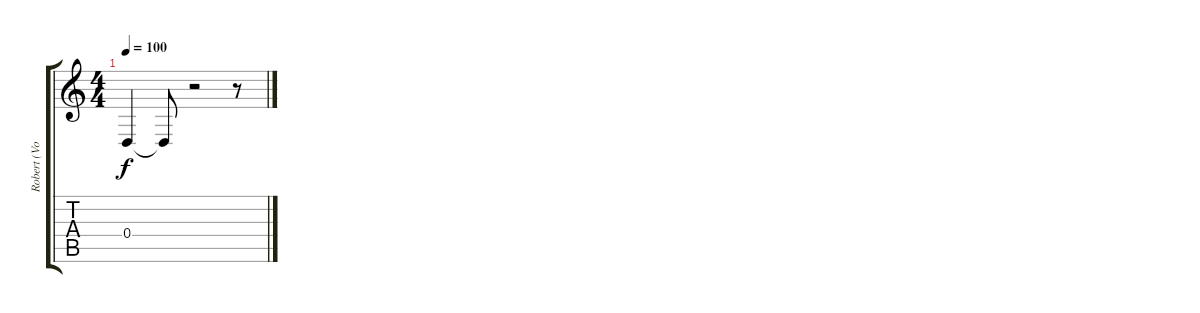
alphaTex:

\track ("Robert (Vocals)" "Robert (Vo") {instrument flute}
\staff {score tabs}
\tuning (E4 B3 G3 D3 A2 E2) {hide}
\ts (4 4)
\tempo 100
\clef g2
\ks c
0.4{t}.4{dy f} 0.4{t}.8 r.2 r.8
